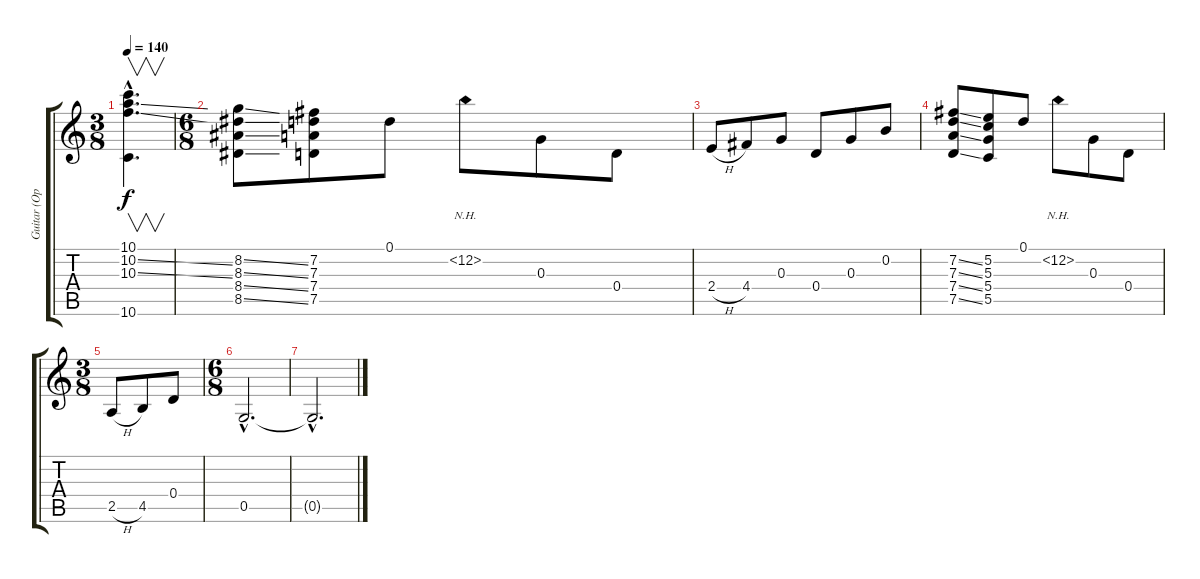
\track ("Guitar (Open G Slide)" "Guitar (Op") {instrument acousticguitarsteel}
\staff {score tabs}
\tuning (D4 B3 G3 D3 G2 D2) {hide}
\ts (3 8)
\tempo 140
\clef g2
\ks c
(10.1{hac} 10.2{ss hac} 10.3{ss hac} 10.6{hac}).4{v d dy f} |
\ts (6 8)
(8.2{ss} 8.3{ss} 8.4{ss} 8.5{ss}).8 (7.2 7.3 7.4 7.5).8 0.1.8 12.2{nh}.8 0.3.8 0.4.8 |
2.4{h}.8 4.4.8 0.3.8 0.4.8 0.3.8 0.2.8 |
(7.2{ss} 7.3{ss} 7.4{ss} 7.5{ss}).8 (5.2 5.3 5.4 5.5).8 0.1.8 12.2{nh}.8 0.3.8 0.4.8 |
\ts (3 8)
2.5{h}.8 4.5.8 0.4.8 |
\ts (6 8)
0.5{hac}.2{d} |
0.5{hac t}.2{d}
